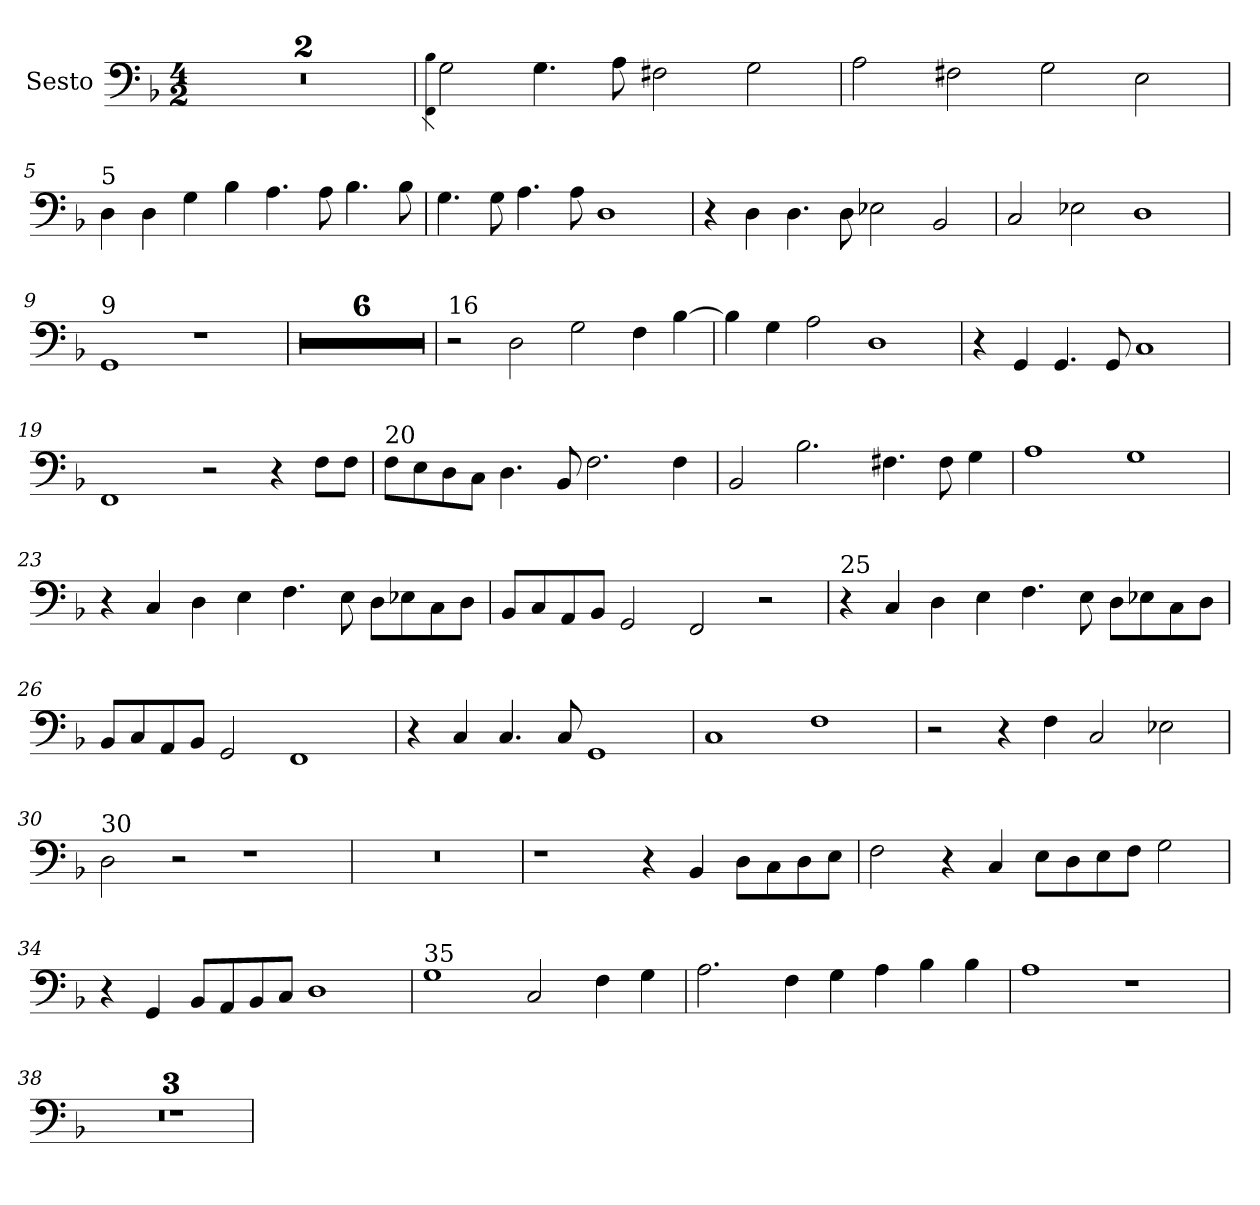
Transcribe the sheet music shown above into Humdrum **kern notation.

**kern
*part1
*staff1
*I"Sesto
*clefF4
*k[b-]
*M4/2
=1
0r
=2
0r
=3
4qFF 4qB-
2G\
4.G\
8A\
2F#X\
2G\
=4
2A\
2F#X\
2G\
2E\
=5
!LO:TX:a:t=5
4D\
4D\
4G\
4B-\
4.A\
8A\
4.B-\
8B-\
!!LO:LB:g=z
=6
4.G\
8G\
4.A\
8A\
1D
=7
4r
4D\
4.D\
8D\
2E-X\
2BB-/
=8
2C/
2E-X\
1D
=9
!LO:TX:a:t=9
1GG
1r
=10
0r
!!LO:LB:g=z
=11
0r
=12
0r
=13
0r
=14
0r
=15
0r
!!LO:LB:g=z
=16
!LO:TX:a:t=16
2r
2D\
2G\
4F\
[4B-\
=17
4B-\]
4G\
2A\
1D
=18
4r
4GG/
4.GG/
8GG/
1C
=19
1FF
2r
4r
8F\L
8F\J
!!LO:LB:g=z
=20
!LO:TX:a:t=20
8F\L
8E\
8D\
8C\J
4.D\
8BB-/
2.F\
4F\
=21
2BB-/
2.B-\
4.F#X\
8F#\
4G\
=22
1A
1G
=23
4r
4C/
4D\
4E\
4.F\
8E\
8D\L
8E-X\
8C\
8D\J
!!LO:LB:g=z
=24
8BB-/L
8C/
8AA/
8BB-/J
2GG/
2FF/
2r
=25
!LO:TX:a:t=25
4r
4C/
4D\
4E\
4.F\
8E\
8D\L
8E-X\
8C\
8D\J
=26
8BB-/L
8C/
8AA/
8BB-/J
2GG/
1FF
!!LO:LB:g=z
=27
4r
4C/
4.C/
8C/
1GG
=28
1C
1F
=29
2r
4r
4F\
2C/
2E-X\
=30
!LO:TX:a:t=30
2D\
2r
1r
=31
0r
!!LO:LB:g=z
=32
1r
4r
4BB-/
8D\L
8C\
8D\
8E\J
=33
2F\
4r
4C/
8E\L
8D\
8E\
8F\J
2G\
=34
4r
4GG/
8BB-/L
8AA/
8BB-/
8C/J
1D
!!LO:LB:g=z
=35
!LO:TX:a:t=35
1G
2C/
4F\
4G\
=36
2.A\
4F\
4G\
4A\
4B-\
4B-\
=37
1A
1r
=38
0r
=39
0r
=40
0r
=
*-
